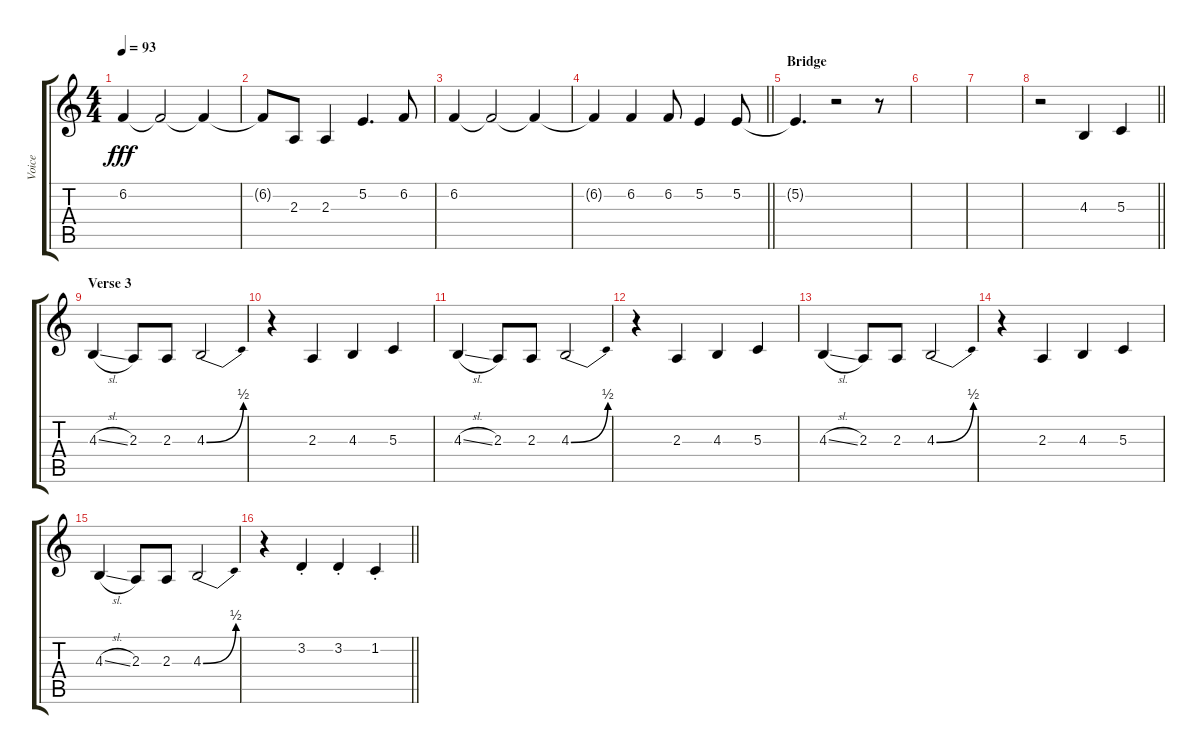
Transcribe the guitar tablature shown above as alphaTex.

\track ("Voice" "Voice") {instrument tremolostrings}
\staff {score tabs}
\tuning (E4 B3 G3 D3 A2 E2) {hide}
\ts (4 4)
\tempo 93
\clef g2
\ks c
6.2.4{dy fff} 6.2{t}.2 6.2{t}.4 |
6.2{t}.8 2.3.8 2.3.4 5.2.4{d} 6.2.8 |
6.2.4 6.2{t}.2 6.2{t}.4 |
\barLineRight lightlight
6.2{t}.4 6.2.4 6.2.8 5.2.4 5.2.8 |
\section ("" "Bridge")
5.2{t}.4{d} r.2 r.8 |
|
|
\barLineRight lightlight
r.2 4.3.4 5.3.4 |
\section ("" "Verse 3")
4.3{sl}.4 2.3.8 2.3.8 4.3{be (bend 0 0 60 2)}.2 |
r.4 2.3.4 4.3.4 5.3.4 |
4.3{sl}.4 2.3.8 2.3.8 4.3{be (bend 0 0 60 2)}.2 |
r.4 2.3.4 4.3.4 5.3.4 |
4.3{sl}.4 2.3.8 2.3.8 4.3{be (bend 0 0 60 2)}.2 |
r.4 2.3.4 4.3.4 5.3.4 |
4.3{sl}.4 2.3.8 2.3.8 4.3{be (bend 0 0 60 2)}.2 |
\barLineRight lightlight
r.4 3.2{st}.4 3.2{st}.4 1.2{st}.4
